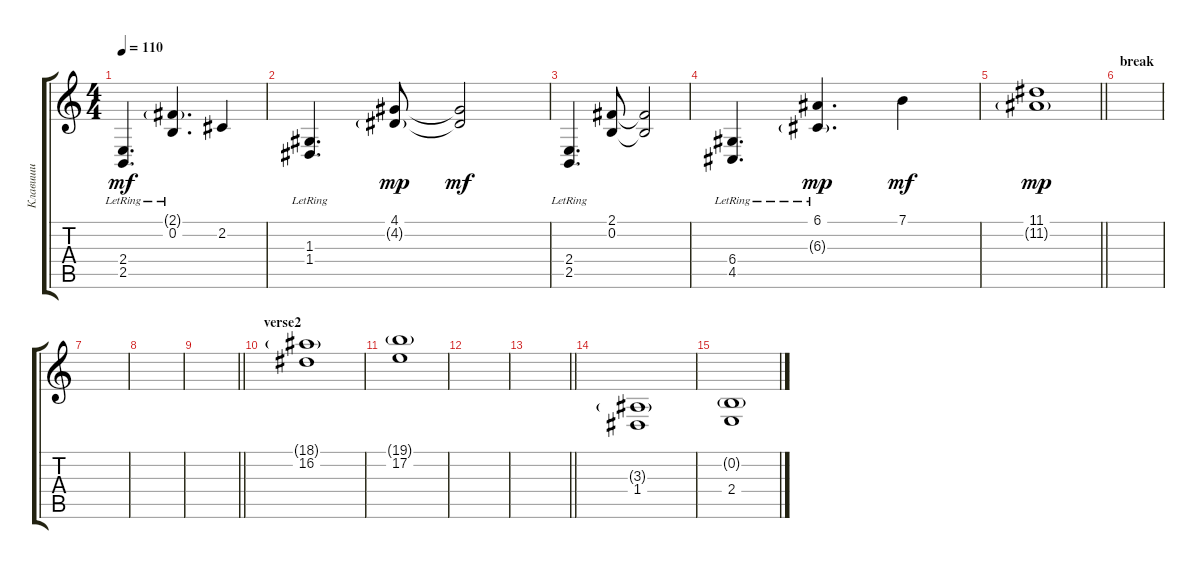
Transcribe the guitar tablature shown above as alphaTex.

\track ("Клавиши" "Клавиши") {instrument electricgrandpiano}
\staff {score tabs}
\tuning (E4 B3 G3 D3 A2 D2) {hide}
\ts (4 4)
\tempo 110
\clef g2
\ks c
(2.4{lr} 2.5{lr}).4{d dy mf} (2.1{g lr} 0.2).4{d} 2.2.4 |
(1.3{lr} 1.4{lr}).4{d} (4.1 4.2{g}).8{dy mp} (4.1{t} 4.2{t}).2{dy mf} |
(2.4{lr} 2.5{lr}).4{d} (2.1 0.2).8 (2.1{t} 0.2{t}).2 |
(6.4{lr} 4.5{lr}).4{d} (6.1 6.3{g lr}).4{d dy mp} 7.1.4{dy mf} |
\barLineRight lightlight
(11.1 11.2{g}).1{dy mp} |
\section ("" "break")
|
|
|
\barLineRight lightlight
|
\section ("" "verse2")
(18.1{g} 16.2).1 |
(19.1{g} 17.2).1 |
|
\barLineRight lightlight
|
(3.3{g} 1.4).1 |
(0.2{g} 2.4).1
